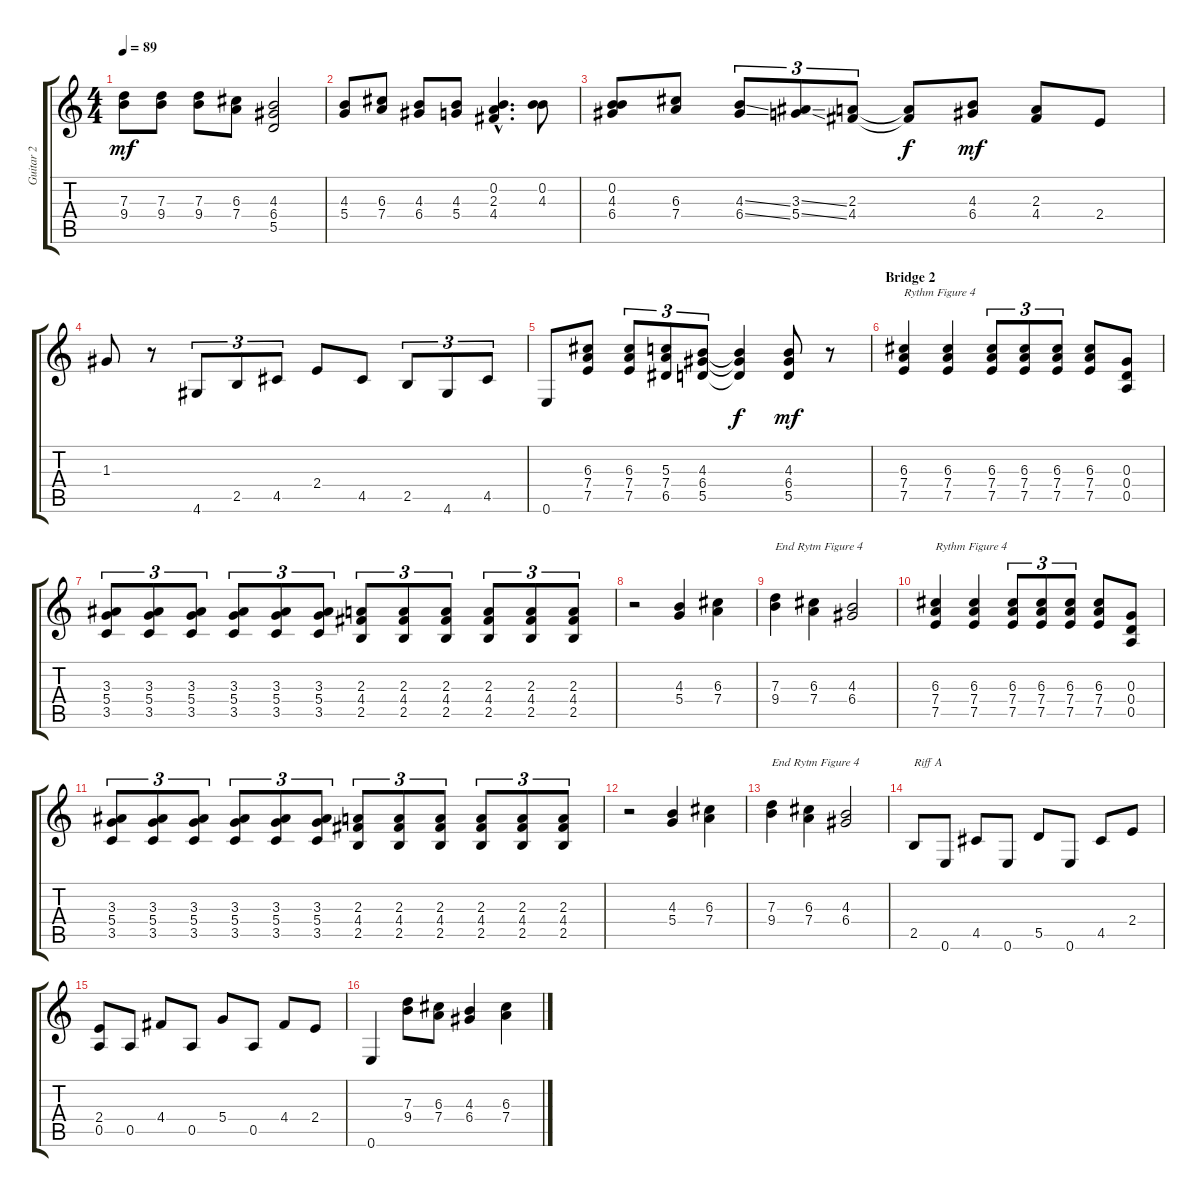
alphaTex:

\track ("Guitar 2" "Guitar 2") {instrument electricguitarclean}
\staff {score tabs}
\tuning (E4 B3 G3 D3 A2 E2) {hide}
\ts (4 4)
\tempo 89
\clef g2
\ks c
(7.3 9.4).8{dy mf} (7.3 9.4).8 (7.3 9.4).8 (6.3 7.4).8 (4.3 6.4 5.5).2 |
(4.3 5.4).8 (6.3 7.4).8 (4.3 6.4).8 (4.3 5.4).8 (0.2{hac} 2.3{hac} 4.4{hac}).4{d} (0.2 4.3).8 |
(0.2 4.3 6.4).8 (6.3 7.4).8 (4.3{ss} 6.4{ss}).8{tu (3 2)} (3.3{ss} 5.4{ss}).8{tu (3 2)} (2.3 4.4).8{tu (3 2)} (2.3{t} 4.4{t}).8{dy f} (4.3 6.4).8{dy mf} (2.3 4.4).8 2.4.8 |
1.3.8 r.8 4.6.8{tu (3 2)} 2.5.8{tu (3 2)} 4.5.8{tu (3 2)} 2.4.8 4.5.8 2.5.8{tu (3 2)} 4.6.8{tu (3 2)} 4.5.8{tu (3 2)} |
0.6.8 (6.3 7.4 7.5).8 (6.3 7.4 7.5).8{tu (3 2)} (5.3 7.4 6.5).8{tu (3 2)} (4.3 6.4 5.5).8{tu (3 2)} (4.3{t} 6.4{t} 5.5{t}).4{dy f} (4.3 6.4 5.5).8{dy mf} r.8 |
\section ("" "Bridge 2")
(6.3 7.4 7.5).4{txt "Rythm Figure 4"} (6.3 7.4 7.5).4 (6.3 7.4 7.5).8{tu (3 2)} (6.3 7.4 7.5).8{tu (3 2)} (6.3 7.4 7.5).8{tu (3 2)} (6.3 7.4 7.5).8 (0.3 0.4 0.5).8 |
(3.3 5.4 3.5).8{tu (3 2)} (3.3 5.4 3.5).8{tu (3 2)} (3.3 5.4 3.5).8{tu (3 2)} (3.3 5.4 3.5).8{tu (3 2)} (3.3 5.4 3.5).8{tu (3 2)} (3.3 5.4 3.5).8{tu (3 2)} (2.3 4.4 2.5).8{tu (3 2)} (2.3 4.4 2.5).8{tu (3 2)} (2.3 4.4 2.5).8{tu (3 2)} (2.3 4.4 2.5).8{tu (3 2)} (2.3 4.4 2.5).8{tu (3 2)} (2.3 4.4 2.5).8{tu (3 2)} |
r.2 (4.3 5.4).4 (6.3 7.4).4 |
(7.3 9.4).4{txt "End Rytm Figure 4"} (6.3 7.4).4 (4.3 6.4).2 |
(6.3 7.4 7.5).4{txt "Rythm Figure 4"} (6.3 7.4 7.5).4 (6.3 7.4 7.5).8{tu (3 2)} (6.3 7.4 7.5).8{tu (3 2)} (6.3 7.4 7.5).8{tu (3 2)} (6.3 7.4 7.5).8 (0.3 0.4 0.5).8 |
(3.3 5.4 3.5).8{tu (3 2)} (3.3 5.4 3.5).8{tu (3 2)} (3.3 5.4 3.5).8{tu (3 2)} (3.3 5.4 3.5).8{tu (3 2)} (3.3 5.4 3.5).8{tu (3 2)} (3.3 5.4 3.5).8{tu (3 2)} (2.3 4.4 2.5).8{tu (3 2)} (2.3 4.4 2.5).8{tu (3 2)} (2.3 4.4 2.5).8{tu (3 2)} (2.3 4.4 2.5).8{tu (3 2)} (2.3 4.4 2.5).8{tu (3 2)} (2.3 4.4 2.5).8{tu (3 2)} |
r.2 (4.3 5.4).4 (6.3 7.4).4 |
(7.3 9.4).4{txt "End Rytm Figure 4"} (6.3 7.4).4 (4.3 6.4).2 |
2.5.8{txt "Riff A"} 0.6.8 4.5.8 0.6.8 5.5.8 0.6.8 4.5.8 2.4.8 |
(2.4 0.5).8 0.5.8 4.4.8 0.5.8 5.4.8 0.5.8 4.4.8 2.4.8 |
0.6.4 (7.3 9.4).8 (6.3 7.4).8 (4.3 6.4).4 (6.3 7.4).4
